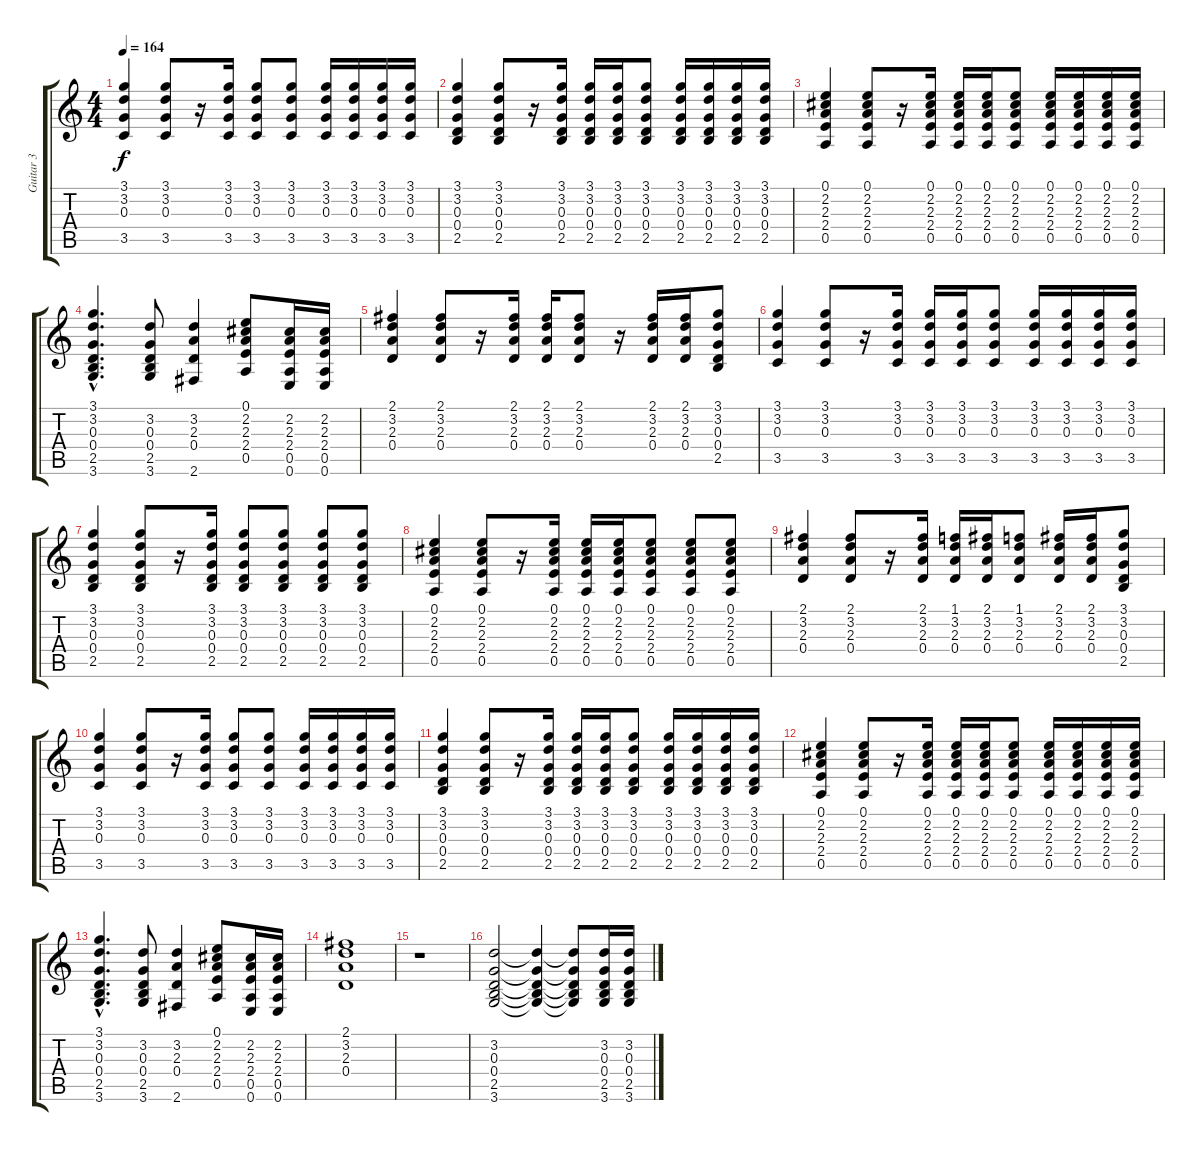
\track ("Guitar 3" "Guitar 3") {instrument acousticguitarsteel}
\staff {score tabs}
\tuning (E4 B3 G3 D3 A2 E2) {hide}
\ts (4 4)
\tempo 164
\clef g2
\ks c
(3.1 3.2 0.3 3.5).4{dy f} (3.1 3.2 0.3 3.5).8 r.16 (3.1 3.2 0.3 3.5).16 (3.1 3.2 0.3 3.5).8 (3.1 3.2 0.3 3.5).8 (3.1 3.2 0.3 3.5).16 (3.1 3.2 0.3 3.5).16 (3.1 3.2 0.3 3.5).16 (3.1 3.2 0.3 3.5).16 |
(3.1 3.2 0.3 0.4 2.5).4 (3.1 3.2 0.3 0.4 2.5).8 r.16 (3.1 3.2 0.3 0.4 2.5).16 (3.1 3.2 0.3 0.4 2.5).16 (3.1 3.2 0.3 0.4 2.5).16 (3.1 3.2 0.3 0.4 2.5).8 (3.1 3.2 0.3 0.4 2.5).16 (3.1 3.2 0.3 0.4 2.5).16 (3.1 3.2 0.3 0.4 2.5).16 (3.1 3.2 0.3 0.4 2.5).16 |
(0.1 2.2 2.3 2.4 0.5).4 (0.1 2.2 2.3 2.4 0.5).8 r.16 (0.1 2.2 2.3 2.4 0.5).16 (0.1 2.2 2.3 2.4 0.5).16 (0.1 2.2 2.3 2.4 0.5).16 (0.1 2.2 2.3 2.4 0.5).8 (0.1 2.2 2.3 2.4 0.5).16 (0.1 2.2 2.3 2.4 0.5).16 (0.1 2.2 2.3 2.4 0.5).16 (0.1 2.2 2.3 2.4 0.5).16 |
(3.1{hac} 3.2{hac} 0.3{hac} 0.4{hac} 2.5{hac} 3.6{hac}).4{d} (3.2 0.3 0.4 2.5 3.6).8 (3.2 2.3 0.4 2.6).4 (0.1 2.2 2.3 2.4 0.5).8 (2.2 2.3 2.4 0.5 0.6).16 (2.2 2.3 2.4 0.5 0.6).16 |
(2.1 3.2 2.3 0.4).4 (2.1 3.2 2.3 0.4).8 r.16 (2.1 3.2 2.3 0.4).16 (2.1 3.2 2.3 0.4).16 (2.1 3.2 2.3 0.4).8 r.16 (2.1 3.2 2.3 0.4).16 (2.1 3.2 2.3 0.4).16 (3.1 3.2 0.3 0.4 2.5).8 |
(3.1 3.2 0.3 3.5).4 (3.1 3.2 0.3 3.5).8 r.16 (3.1 3.2 0.3 3.5).16 (3.1 3.2 0.3 3.5).16 (3.1 3.2 0.3 3.5).16 (3.1 3.2 0.3 3.5).8 (3.1 3.2 0.3 3.5).16 (3.1 3.2 0.3 3.5).16 (3.1 3.2 0.3 3.5).16 (3.1 3.2 0.3 3.5).16 |
(3.1 3.2 0.3 0.4 2.5).4 (3.1 3.2 0.3 0.4 2.5).8 r.16 (3.1 3.2 0.3 0.4 2.5).16 (3.1 3.2 0.3 0.4 2.5).8 (3.1 3.2 0.3 0.4 2.5).8 (3.1 3.2 0.3 0.4 2.5).8 (3.1 3.2 0.3 0.4 2.5).8 |
(0.1 2.2 2.3 2.4 0.5).4 (0.1 2.2 2.3 2.4 0.5).8 r.16 (0.1 2.2 2.3 2.4 0.5).16 (0.1 2.2 2.3 2.4 0.5).16 (0.1 2.2 2.3 2.4 0.5).16 (0.1 2.2 2.3 2.4 0.5).8 (0.1 2.2 2.3 2.4 0.5).8 (0.1 2.2 2.3 2.4 0.5).8 |
(2.1 3.2 2.3 0.4).4 (2.1 3.2 2.3 0.4).8 r.16 (2.1 3.2 2.3 0.4).16 (1.1 3.2 2.3 0.4).16 (2.1 3.2 2.3 0.4).16 (1.1 3.2 2.3 0.4).8 (2.1 3.2 2.3 0.4).16 (2.1 3.2 2.3 0.4).16 (3.1 3.2 0.3 0.4 2.5).8 |
(3.1 3.2 0.3 3.5).4 (3.1 3.2 0.3 3.5).8 r.16 (3.1 3.2 0.3 3.5).16 (3.1 3.2 0.3 3.5).8 (3.1 3.2 0.3 3.5).8 (3.1 3.2 0.3 3.5).16 (3.1 3.2 0.3 3.5).16 (3.1 3.2 0.3 3.5).16 (3.1 3.2 0.3 3.5).16 |
(3.1 3.2 0.3 0.4 2.5).4 (3.1 3.2 0.3 0.4 2.5).8 r.16 (3.1 3.2 0.3 0.4 2.5).16 (3.1 3.2 0.3 0.4 2.5).16 (3.1 3.2 0.3 0.4 2.5).16 (3.1 3.2 0.3 0.4 2.5).8 (3.1 3.2 0.3 0.4 2.5).16 (3.1 3.2 0.3 0.4 2.5).16 (3.1 3.2 0.3 0.4 2.5).16 (3.1 3.2 0.3 0.4 2.5).16 |
(0.1 2.2 2.3 2.4 0.5).4 (0.1 2.2 2.3 2.4 0.5).8 r.16 (0.1 2.2 2.3 2.4 0.5).16 (0.1 2.2 2.3 2.4 0.5).16 (0.1 2.2 2.3 2.4 0.5).16 (0.1 2.2 2.3 2.4 0.5).8 (0.1 2.2 2.3 2.4 0.5).16 (0.1 2.2 2.3 2.4 0.5).16 (0.1 2.2 2.3 2.4 0.5).16 (0.1 2.2 2.3 2.4 0.5).16 |
(3.1{hac} 3.2{hac} 0.3{hac} 0.4{hac} 2.5{hac} 3.6{hac}).4{d} (3.2 0.3 0.4 2.5 3.6).8 (3.2 2.3 0.4 2.6).4 (0.1 2.2 2.3 2.4 0.5).8 (2.2 2.3 2.4 0.5 0.6).16 (2.2 2.3 2.4 0.5 0.6).16 |
(2.1 3.2 2.3 0.4).1 |
r.1 |
(3.2 0.3 0.4 2.5 3.6).2 (3.2{t} 0.3{t} 0.4{t} 2.5{t} 3.6{t}).4 (3.2{t} 0.3{t} 0.4{t} 2.5{t} 3.6{t}).8 (3.2 0.3 0.4 2.5 3.6).16 (3.2 0.3 0.4 2.5 3.6).16
